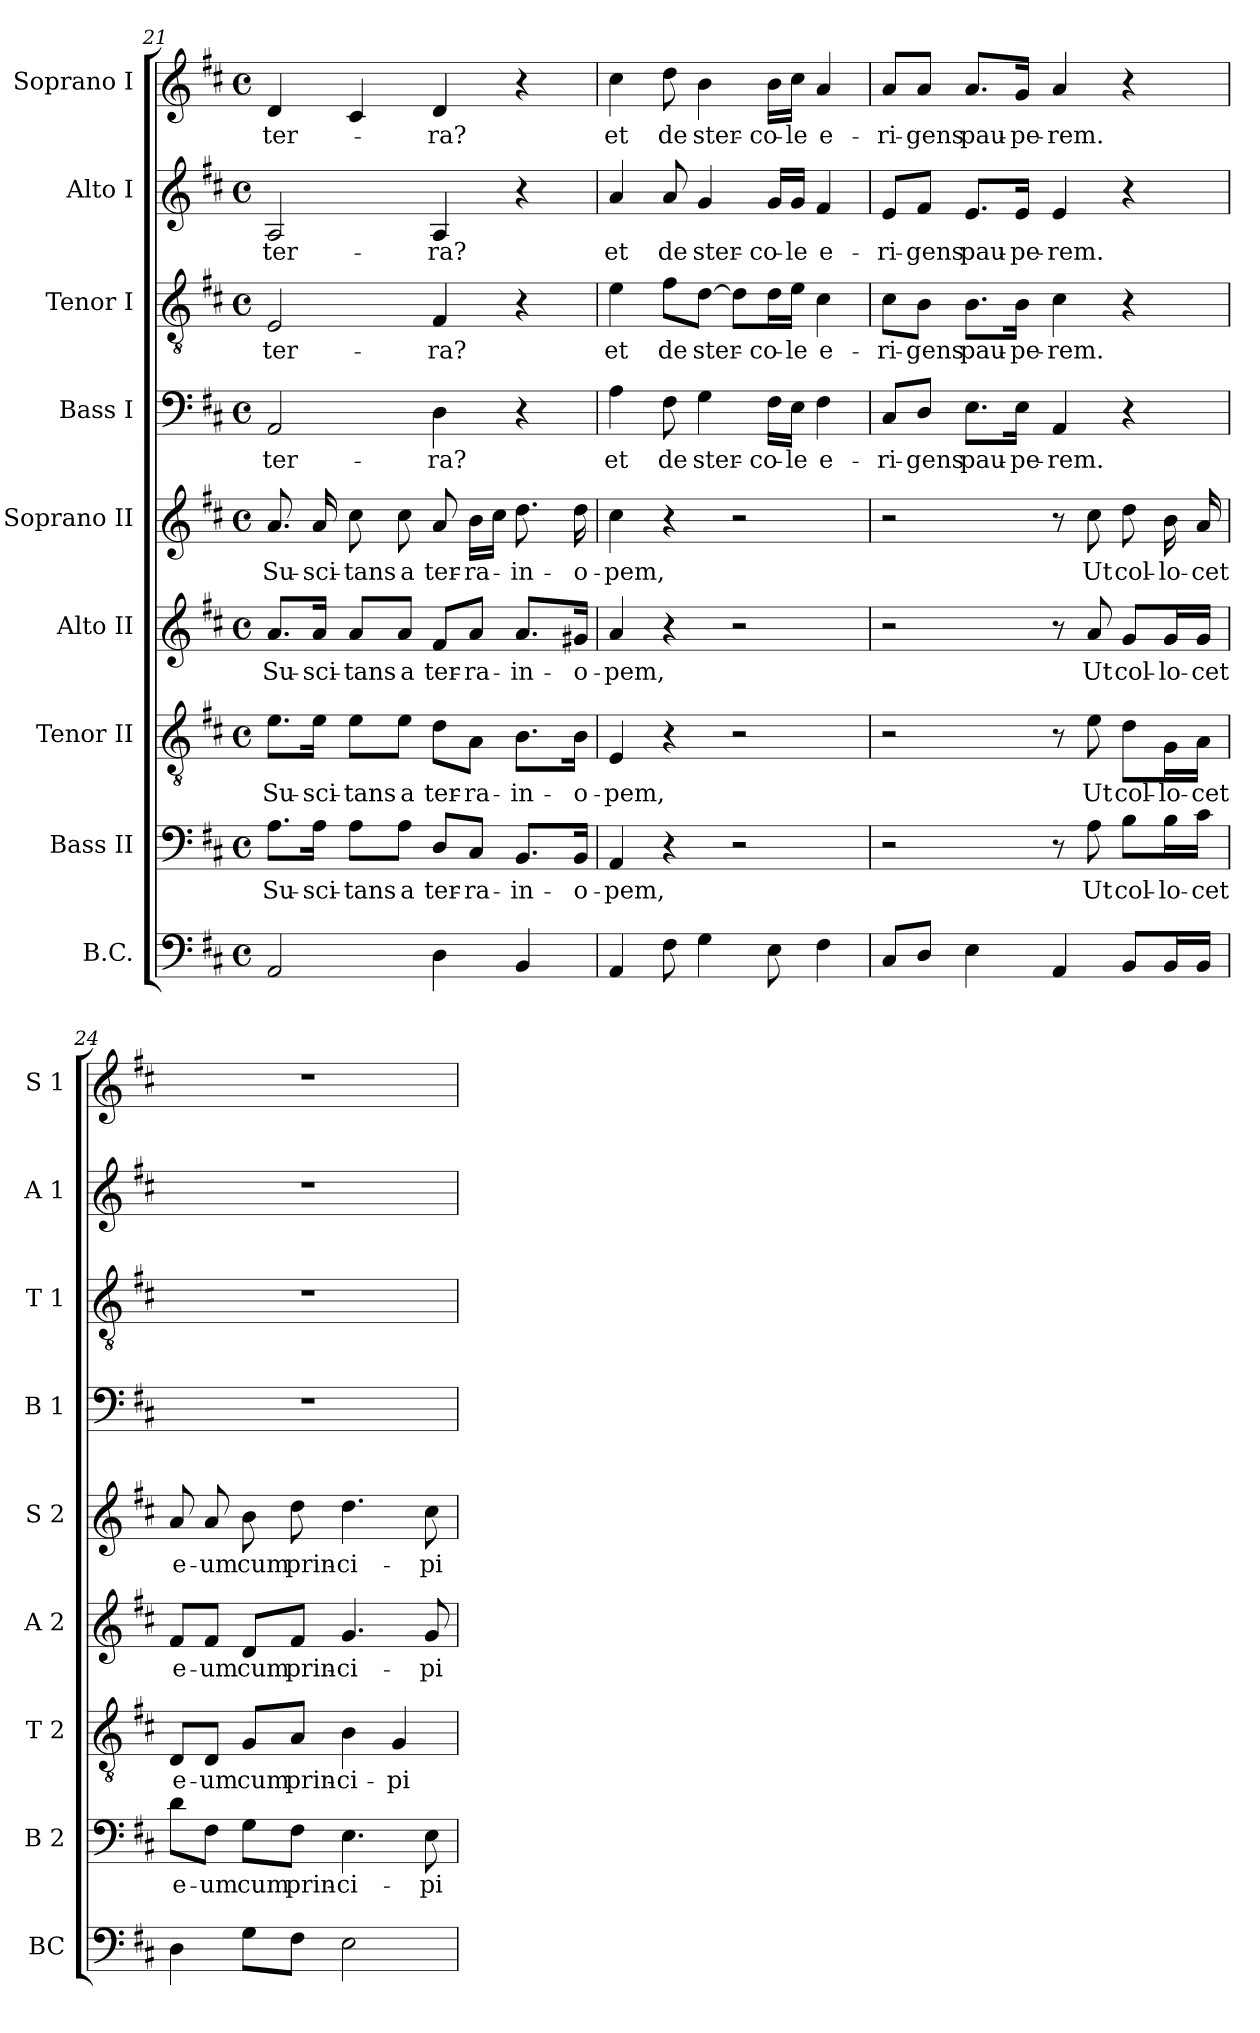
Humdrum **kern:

**kern	**kern	**text	**kern	**text	**kern	**text	**kern	**text	**kern	**text	**kern	**text	**kern	**text	**kern	**text
*part9	*part8	*part8	*part7	*part7	*part6	*part6	*part5	*part5	*part4	*part4	*part3	*part3	*part2	*part2	*part1	*part1
*staff9	*staff8	*staff8	*staff7	*staff7	*staff6	*staff6	*staff5	*staff5	*staff4	*staff4	*staff3	*staff3	*staff2	*staff2	*staff1	*staff1
*I"B.C.	*I"Bass II	*	*I"Tenor II	*	*I"Alto II	*	*I"Soprano II	*	*I"Bass I	*	*I"Tenor I	*	*I"Alto I	*	*I"Soprano I	*
*I'BC	*I'B 2	*	*I'T 2	*	*I'A 2	*	*I'S 2	*	*I'B 1	*	*I'T 1	*	*I'A 1	*	*I'S 1	*
*clefF4	*clefF4	*	*clefGv2	*	*clefG2	*	*clefG2	*	*clefF4	*	*clefGv2	*	*clefG2	*	*clefG2	*
*k[f#c#]	*k[f#c#]	*	*k[f#c#]	*	*k[f#c#]	*	*k[f#c#]	*	*k[f#c#]	*	*k[f#c#]	*	*k[f#c#]	*	*k[f#c#]	*
*D:	*D:	*	*D:	*	*D:	*	*D:	*	*D:	*	*D:	*	*D:	*	*D:	*
*M4/4	*M4/4	*	*M4/4	*	*M4/4	*	*M4/4	*	*M4/4	*	*M4/4	*	*M4/4	*	*M4/4	*
*met(c)	*met(c)	*	*met(c)	*	*met(c)	*	*met(c)	*	*met(c)	*	*met(c)	*	*met(c)	*	*met(c)	*
=21	=21	=21	=21	=21	=21	=21	=21	=21	=21	=21	=21	=21	=21	=21	=21	=21
*^	*	*	*	*	*	*	*	*	*	*	*	*	*	*	*	*
!	!	!	!LO:LY:b	!	!LO:LY:b	!	!LO:LY:b	!	!LO:LY:b	!	!LO:LY:b	!	!LO:LY:b	!	!LO:LY:b	!	!LO:LY:b
2AA/	4ryy	8.A\L	Su-	8.e\L	Su-	8.a/L	Su-	8.a/	Su-	2AA/	ter-	2E/	ter-	2A/	ter-	4d/	ter-
!	!	!	!LO:LY:b	!	!LO:LY:b	!	!LO:LY:b	!	!LO:LY:b	!	!	!	!	!	!	!	!
.	.	16A\Jk	-sci-	16e\Jk	-sci-	16a/Jk	-sci-	16a/	-sci-	.	.	.	.	.	.	.	.
!	!	!	!LO:LY:b	!	!LO:LY:b	!	!LO:LY:b	!	!LO:LY:b	!	!	!	!	!	!	!	!
.	4ryy	8A\L	-tans	8e\L	-tans	8a/L	-tans	8cc#\	-tans	.	.	.	.	.	.	4c#/	.
!	!	!	!LO:LY:b	!	!LO:LY:b	!	!LO:LY:b	!	!LO:LY:b	!	!	!	!	!	!	!	!
.	.	8A\J	a	8e\J	a	8a/J	a	8cc#\	a	.	.	.	.	.	.	.	.
!	!	!	!LO:LY:b	!	!LO:LY:b	!	!LO:LY:b	!	!LO:LY:b	!	!LO:LY:b	!	!LO:LY:b	!	!LO:LY:b	!	!LO:LY:b
4D\	4ryy	8D/L	ter-	8d\L	ter-	8f#/L	ter-	8a/	ter-	4D\	-ra?	4F#/	-ra?	4A/	-ra?	4d/	-ra?
!	!	!	!LO:LY:b	!	!LO:LY:b	!	!LO:LY:b	!	!LO:LY:b	!	!	!	!	!	!	!	!
.	.	8C#/J	-ra-	8A\J	-ra-	8a/J	-ra-	16b\LL	-ra-	.	.	.	.	.	.	.	.
.	.	.	.	.	.	.	.	16cc#\JJ	.	.	.	.	.	.	.	.	.
!	!	!	!LO:LY:b	!	!LO:LY:b	!	!LO:LY:b	!	!LO:LY:b	!	!	!	!	!	!	!	!
4BB/	8ryy	8.BB/L	-in-	8.B\L	-in-	8.a/L	-in-	8.dd\	-in-	4r	.	4r	.	4r	.	4r	.
.	8ryy	.	.	.	.	.	.	.	.	.	.	.	.	.	.	.	.
!	!	!	!LO:LY:b	!	!LO:LY:b	!	!LO:LY:b	!	!LO:LY:b	!	!	!	!	!	!	!	!
.	.	16BB/Jk	-o-	16B\Jk	-o-	16g#X/Jk	-o-	16dd\	-o-	.	.	.	.	.	.	.	.
*v	*v	*	*	*	*	*	*	*	*	*	*	*	*	*	*	*	*
!!LO:PB:g=z
=22	=22	=22	=22	=22	=22	=22	=22	=22	=22	=22	=22	=22	=22	=22	=22	=22
!	!	!LO:LY:b	!	!LO:LY:b	!	!LO:LY:b	!	!LO:LY:b	!	!LO:LY:b	!	!LO:LY:b	!	!LO:LY:b	!	!LO:LY:b
4AA/	4AA/	-pem,	4E/	-pem,	4a/	-pem,	4cc#\	-pem,	4A\	et	4e\	et	4a/	et	4cc#\	et
!	!	!	!	!	!	!	!	!	!	!LO:LY:b	!	!LO:LY:b	!	!LO:LY:b	!	!LO:LY:b
8F#\	4r	.	4r	.	4r	.	4r	.	8F#\	de	8f#\L	de	8a/	de	8dd\	de
!	!	!	!	!	!	!	!	!	!	!LO:LY:b	!	!LO:LY:b	!	!LO:LY:b	!	!LO:LY:b
4G\	.	.	.	.	.	.	.	.	4G\	ster-	[8d\J	ster-	4g/	ster-	4b\	ster-
.	2r	.	2r	.	2r	.	2r	.	.	.	8d\L]	.	.	.	.	.
!	!	!	!	!	!	!	!	!	!	!LO:LY:b	!	!LO:LY:b	!	!LO:LY:b	!	!LO:LY:b
8E\	.	.	.	.	.	.	.	.	16F#\LL	-co-	16d\L	-co-	16g/LL	-co-	16b\LL	-co-
!	!	!	!	!	!	!	!	!	!	!LO:LY:b	!	!LO:LY:b	!	!LO:LY:b	!	!LO:LY:b
.	.	.	.	.	.	.	.	.	16E\JJ	-le	16e\JJ	-le	16g/JJ	-le	16cc#\JJ	-le
!	!	!	!	!	!	!	!	!	!	!LO:LY:b	!	!LO:LY:b	!	!LO:LY:b	!	!LO:LY:b
4F#\	.	.	.	.	.	.	.	.	4F#\	e-	4c#\	e-	4f#/	e-	4a/	e-
=23	=23	=23	=23	=23	=23	=23	=23	=23	=23	=23	=23	=23	=23	=23	=23	=23
!	!	!	!	!	!	!	!	!	!	!LO:LY:b	!	!LO:LY:b	!	!LO:LY:b	!	!LO:LY:b
8C#/L	2r	.	2r	.	2r	.	2r	.	8C#/L	-ri-	8c#\L	-ri-	8e/L	-ri-	8a/L	-ri-
!	!	!	!	!	!	!	!	!	!	!LO:LY:b	!	!LO:LY:b	!	!LO:LY:b	!	!LO:LY:b
8D/J	.	.	.	.	.	.	.	.	8D/J	-gens	8B\J	-gens	8f#/J	-gens	8a/J	-gens
!	!	!	!	!	!	!	!	!	!	!LO:LY:b	!	!LO:LY:b	!	!LO:LY:b	!	!LO:LY:b
4E\	.	.	.	.	.	.	.	.	8.E\L	pau-	8.B\L	pau-	8.e/L	pau-	8.a/L	pau-
!	!	!	!	!	!	!	!	!	!	!LO:LY:b	!	!LO:LY:b	!	!LO:LY:b	!	!LO:LY:b
.	.	.	.	.	.	.	.	.	16E\Jk	-pe-	16B\Jk	-pe-	16e/Jk	-pe-	16g/Jk	-pe-
!	!	!	!	!	!	!	!	!	!	!LO:LY:b	!	!LO:LY:b	!	!LO:LY:b	!	!LO:LY:b
4AA/	8r	.	8r	.	8r	.	8r	.	4AA/	-rem.	4c#\	-rem.	4e/	-rem.	4a/	-rem.
!	!	!LO:LY:b	!	!LO:LY:b	!	!LO:LY:b	!	!LO:LY:b	!	!	!	!	!	!	!	!
.	8A\	Ut	8e\	Ut	8a/	Ut	8cc#\	Ut	.	.	.	.	.	.	.	.
!	!	!LO:LY:b	!	!LO:LY:b	!	!LO:LY:b	!	!LO:LY:b	!	!	!	!	!	!	!	!
8BB/L	8B\L	col-	8d\L	col-	8g/L	col-	8dd\	col-	4r	.	4r	.	4r	.	4r	.
!	!	!LO:LY:b	!	!LO:LY:b	!	!LO:LY:b	!	!LO:LY:b	!	!	!	!	!	!	!	!
16BB/L	16B\L	-lo-	16G\L	-lo-	16g/L	-lo-	16b\	-lo-	.	.	.	.	.	.	.	.
!	!	!LO:LY:b	!	!LO:LY:b	!	!LO:LY:b	!	!LO:LY:b	!	!	!	!	!	!	!	!
16BB/JJ	16c#\JJ	-cet	16A\JJ	-cet	16g/JJ	-cet	16a/	-cet	.	.	.	.	.	.	.	.
=24	=24	=24	=24	=24	=24	=24	=24	=24	=24	=24	=24	=24	=24	=24	=24	=24
*^	*	*	*	*	*	*	*	*	*	*	*	*	*	*	*	*
!	!	!	!LO:LY:b	!	!LO:LY:b	!	!LO:LY:b	!	!LO:LY:b	!	!	!	!	!	!	!	!
4D\	2ryy	8d\L	e-	8D/L	e-	8f#/L	e-	8a/	e-	1r	.	1r	.	1r	.	1r	.
!	!	!	!LO:LY:b	!	!LO:LY:b	!	!LO:LY:b	!	!LO:LY:b	!	!	!	!	!	!	!	!
.	.	8F#\J	-um	8D/J	-um	8f#/J	-um	8a/	-um	.	.	.	.	.	.	.	.
!	!	!	!LO:LY:b	!	!LO:LY:b	!	!LO:LY:b	!	!LO:LY:b	!	!	!	!	!	!	!	!
8G\L	.	8G\L	cum	8G/L	cum	8d/L	cum	8b\	cum	.	.	.	.	.	.	.	.
!	!	!	!LO:LY:b	!	!LO:LY:b	!	!LO:LY:b	!	!LO:LY:b	!	!	!	!	!	!	!	!
8F#\J	.	8F#\J	prin-	8A/J	prin-	8f#/J	prin-	8dd\	prin-	.	.	.	.	.	.	.	.
!	!	!	!LO:LY:b	!	!LO:LY:b	!	!LO:LY:b	!	!LO:LY:b	!	!	!	!	!	!	!	!
2E\	4ryy	4.E\	-ci-	4B\	-ci-	4.g/	-ci-	4.dd\	-ci-	.	.	.	.	.	.	.	.
!	!	!	!	!	!LO:LY:b	!	!	!	!	!	!	!	!	!	!	!	!
.	4ryy	.	.	4G/	-pi-	.	.	.	.	.	.	.	.	.	.	.	.
!	!	!	!LO:LY:b	!	!	!	!LO:LY:b	!	!LO:LY:b	!	!	!	!	!	!	!	!
.	.	8E\	-pi-	.	.	8g/	-pi-	8cc#\	-pi-	.	.	.	.	.	.	.	.
*v	*v	*	*	*	*	*	*	*	*	*	*	*	*	*	*	*	*
=	=	=	=	=	=	=	=	=	=	=	=	=	=	=	=	=
*-	*-	*-	*-	*-	*-	*-	*-	*-	*-	*-	*-	*-	*-	*-	*-	*-
